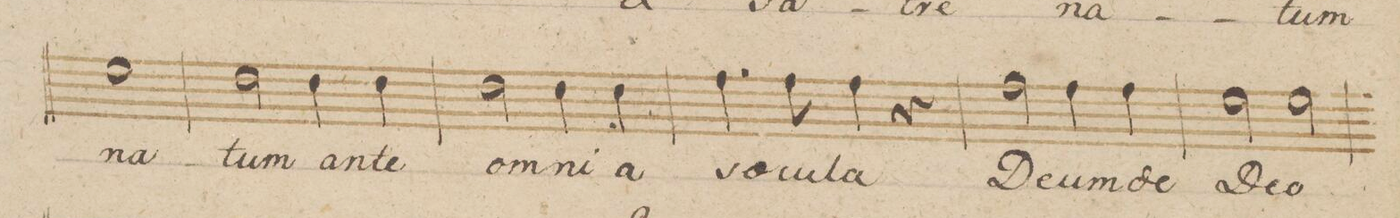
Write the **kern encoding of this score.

**kern	**text	**dynam
*I"Alto.	*	*
*clefC3	*	*
*k[b-]	*	*
*met(c|)	*	*
*M2/2	*	*
1f	na-	.
=29	=29	=29
2e\	-tum	.
4e\	an-	.
4e\	-te	.
=30	=30	=30
2e\	om-	.
4e\	-ni-	.
4e\	-a	.
=31	=31	=31
4.g\	sae-	.
8g\	-cu-	.
4g\	-la	.
4r	.	.
=32	=32	=32
2g\	De-	.
4g\	-um	.
4g\	de	.
=33	=33	=33
2f\	De-	.
2f\	-o	.
=34	=34	=34
*-	*-	*-
